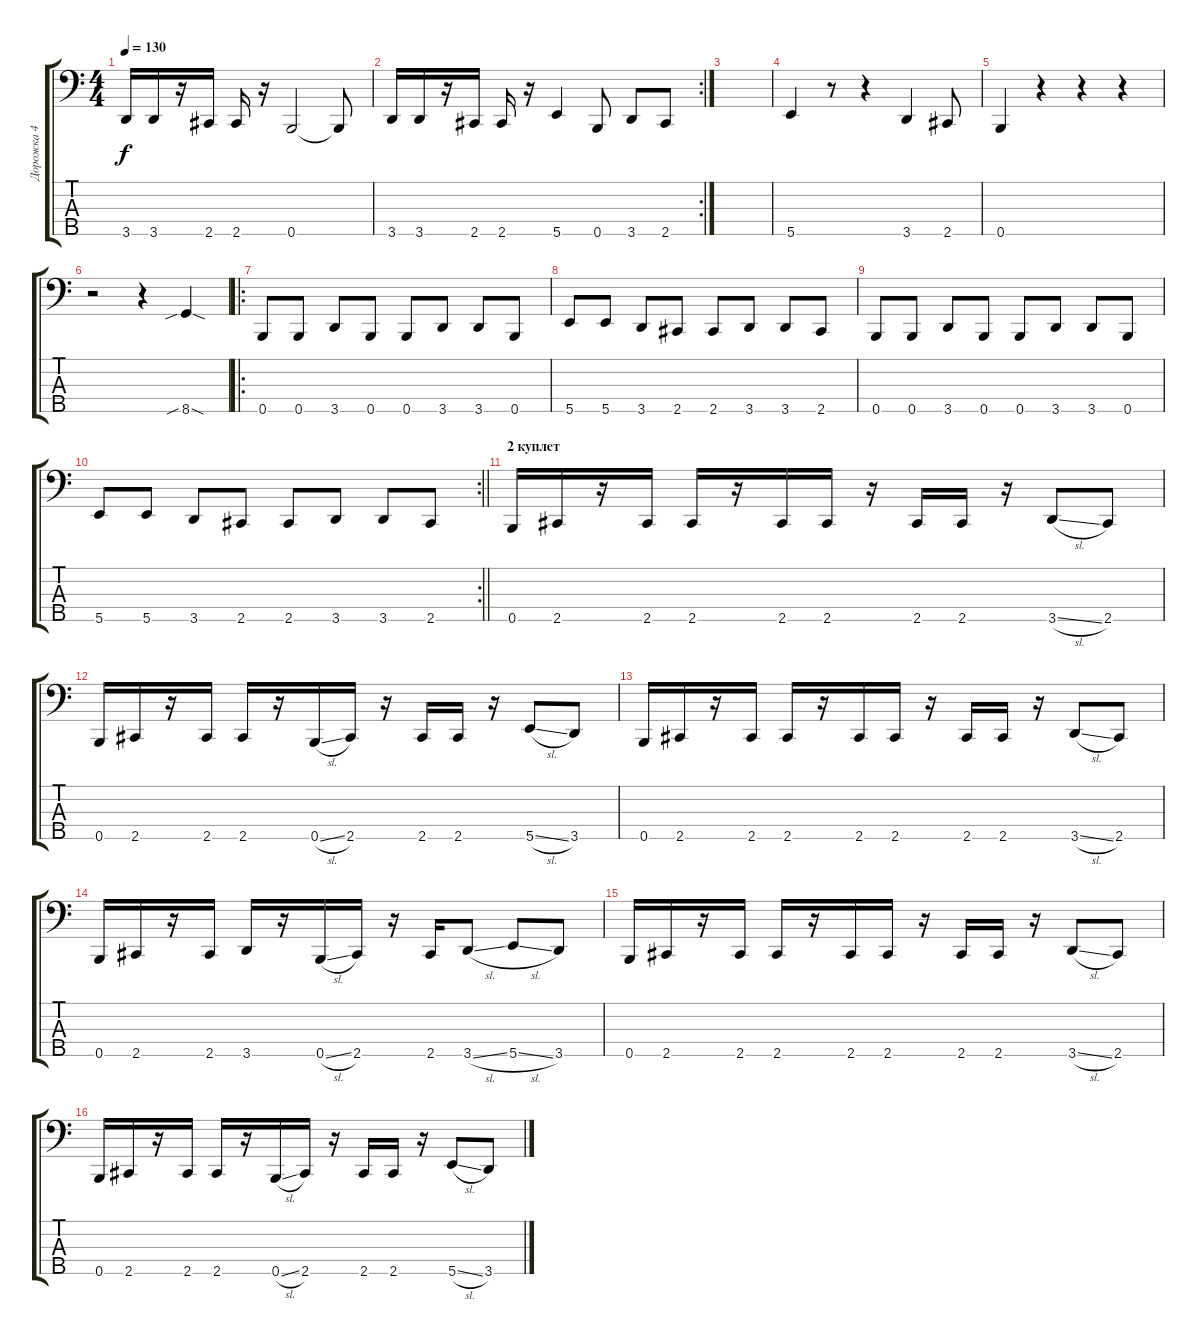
\track ("Дорожка 4" "Дорожка 4") {instrument electricbassfinger}
\staff {score tabs}
\tuning (A2 B2 B1 E1 B0) {hide}
\ts (4 4)
\tempo 130
\clef f4
\ks c
3.5.16{dy f} 3.5.16 r.16 2.5.16 2.5.16 r.16 0.5.2 0.5{t}.8 |
\rc 2
3.5.16 3.5.16 r.16 2.5.16 2.5.16 r.16 5.5.4 0.5.8 3.5.8 2.5.8 |
|
5.5.4 r.8 r.4 3.5.4 2.5.8 |
0.5.4 r.4 r.4 r.4 |
r.2 r.4 8.5{sib sod}.4 |
\ro
0.5.8 0.5.8 3.5.8 0.5.8 0.5.8 3.5.8 3.5.8 0.5.8 |
5.5.8 5.5.8 3.5.8 2.5.8 2.5.8 3.5.8 3.5.8 2.5.8 |
0.5.8 0.5.8 3.5.8 0.5.8 0.5.8 3.5.8 3.5.8 0.5.8 |
\rc 2
\barLineRight lightlight
5.5.8 5.5.8 3.5.8 2.5.8 2.5.8 3.5.8 3.5.8 2.5.8 |
\section ("" "2 куплет")
0.5.16 2.5.16 r.16 2.5.16 2.5.16 r.16 2.5.16 2.5.16 r.16 2.5.16 2.5.16 r.16 3.5{sl}.8 2.5.8 |
0.5.16 2.5.16 r.16 2.5.16 2.5.16 r.16 0.5{sl}.16 2.5.16 r.16 2.5.16 2.5.16 r.16 5.5{sl}.8 3.5.8 |
0.5.16 2.5.16 r.16 2.5.16 2.5.16 r.16 2.5.16 2.5.16 r.16 2.5.16 2.5.16 r.16 3.5{sl}.8 2.5.8 |
0.5.16 2.5.16 r.16 2.5.16 3.5.16 r.16 0.5{sl}.16 2.5.16 r.16 2.5.16 3.5{sl}.8 5.5{sl}.8 3.5.8 |
0.5.16 2.5.16 r.16 2.5.16 2.5.16 r.16 2.5.16 2.5.16 r.16 2.5.16 2.5.16 r.16 3.5{sl}.8 2.5.8 |
0.5.16 2.5.16 r.16 2.5.16 2.5.16 r.16 0.5{sl}.16 2.5.16 r.16 2.5.16 2.5.16 r.16 5.5{sl}.8 3.5.8
